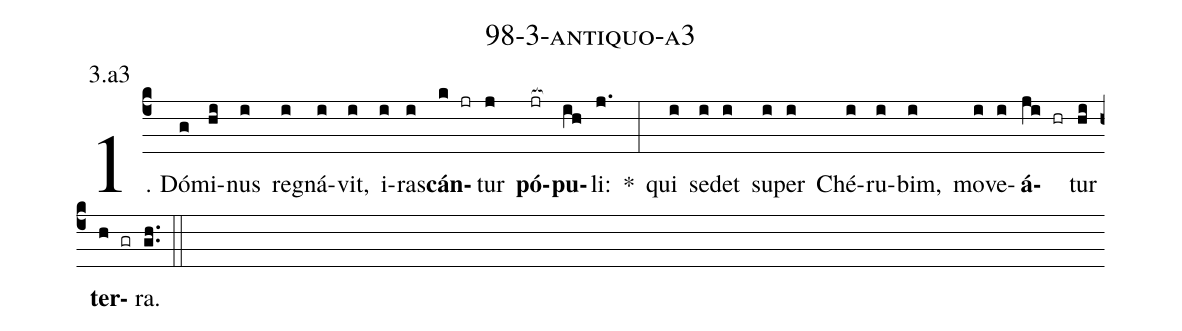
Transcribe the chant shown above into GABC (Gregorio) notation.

name: 98-3-antiquo-a3;
annotation: 3.a3;
%%
(c4)1. Dó(g)mi(hi)nus(i) re(i)gná(i)vit,(i) i(i)ras(i)<b>cán</b>(k jr)tur(j) <b>pó</b>(jr[ocb:1{])<b>pu</b>(ih[ocb:0}])li:(j.) *(:) qui(i) se(i)det(i) su(i)per(i) Ché(i)ru(i)bim,(i) mo(i)ve(i)<b>á</b>(ji hr)tur(hi) <b>ter</b>(h gr)ra.(gh..) (::)
